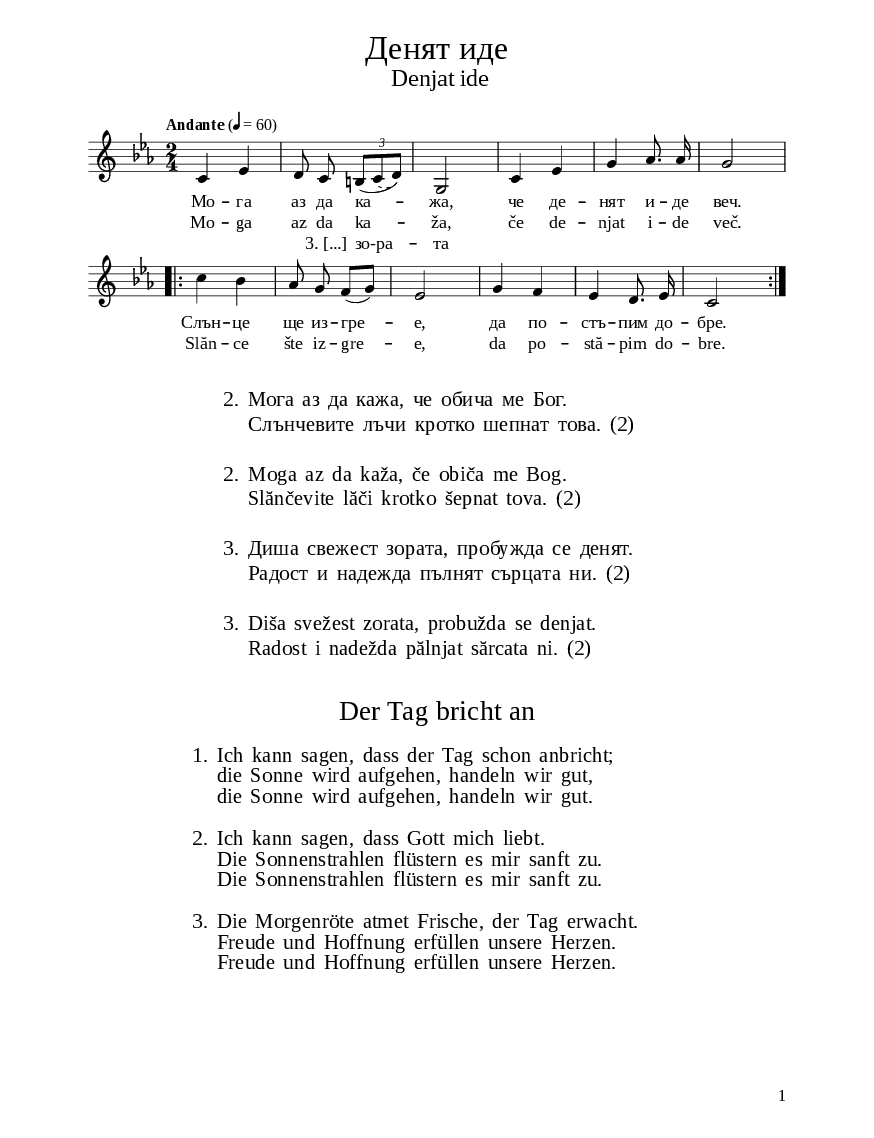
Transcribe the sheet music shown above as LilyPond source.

\version "2.24.2"

% include paper part and global functions
\include "include/globals.ily"

\bookpart {
  \label #'ref118_1
  \tocItem \markup "Денят иде – Denjat ide "
  \include "include/bookpart-paper.ily"
  \score {
    \include "include/score-layout.ily"

    \new Voice \absolute {
      \clef treble
      \key c \minor
      \time 2/4
      \tempoFunc "Andante" 4 "60"
      \autoBeamOff

      c'4 es'4 | d'8  c'8  \tuplet 3/2 { b8\=1([ \slurDashed c'8\=2(d'8\=2)\=1)] } \slurSolid | g2 | c'4 es'4 | g'4 as'8. as'16 | g'2 | \break

      \bar ".|:-|"    c''4 bes' | as'8 g'8 f' [(g') ] | es'2 | g'4 f' | es'4 d'8. es'16| c'2 \bar ":|." \break
    }

    \addlyrics {
      Мо -- га аз да ка -- жа, че де -- нят и -- де веч.

      Слън -- це ще из -- гре -- е, да по -- стъ -- пим до -- бре.
    }

    \addlyrics {
      Mo -- ga az da ka -- ža, če de -- njat i -- de več.

      Slăn -- ce šte iz -- gre -- e, da po -- stă -- pim do -- bre.
    }

    \addlyrics {
      " " " " " " " 3. [...]" зо-ра -- та
    }

    \header {
      title = \titleFunc "Денят иде" " Denjat ide"
    }

    \midi{}

  } % score


  \markup \fontsize #bgCoupletFontSize {
    \hspace #13
    \override #`(baseline-skip . ,bgCoupletBaselineSkip)
    \column {

      \line {  2. Мога аз да кажа, че обича ме Бог.}

      \line {   "   " Слънчевите лъчи кротко шепнат това. (2)}
      \line { " "}

      \line {  2. Moga az da kaža, če običa me Bog.}

      \line {   "   " Slănčevite lăči krotko šepnat tova. (2)}
      \line { " "}

      \line {   3.  Диша свежест зората, пробужда се денят.}

      \line {   "   " Радост и надежда пълнят сърцата ни. (2) }
      \line {   "   "}


      \line {   3.  Diša svežest zorata, probužda se denjat.}

      \line {   "   " Radost i nadežda pălnjat sărcata ni. (2) }

    }
  } % markup

  \markup \empty-two


  % include foreign translation(s) of the song
  \version "2.24.1"

\markup \fill-line { \fontsize #deTitleFontSize "Der Tag bricht an" }
\markup \null
\markup \null
\markup \fontsize #deCoupletFontSize {
  \hspace #10
  \override #`(baseline-skip . ,deCoupletBaselineSkip)

  \column {

 \line { 1.	Ich kann sagen, dass der Tag schon anbricht;}
 \line { "   "die Sonne wird aufgehen, handeln wir gut,}
 \line { "   "die Sonne wird aufgehen, handeln wir gut.}
 \line { "  "}

 \line { 2.	Ich kann sagen, dass Gott mich liebt.}

 \line { "   "Die Sonnenstrahlen flüstern es mir sanft zu.  }
 \line { "   "Die Sonnenstrahlen flüstern es mir sanft zu. }
 \line { "  "}

 \line { 3.	Die Morgenröte atmet Frische, der Tag erwacht. }
 \line { "   "Freude und Hoffnung erfüllen unsere Herzen. }
 \line { "   "Freude und Hoffnung erfüllen unsere Herzen.}

  }
}


} % bookpart

